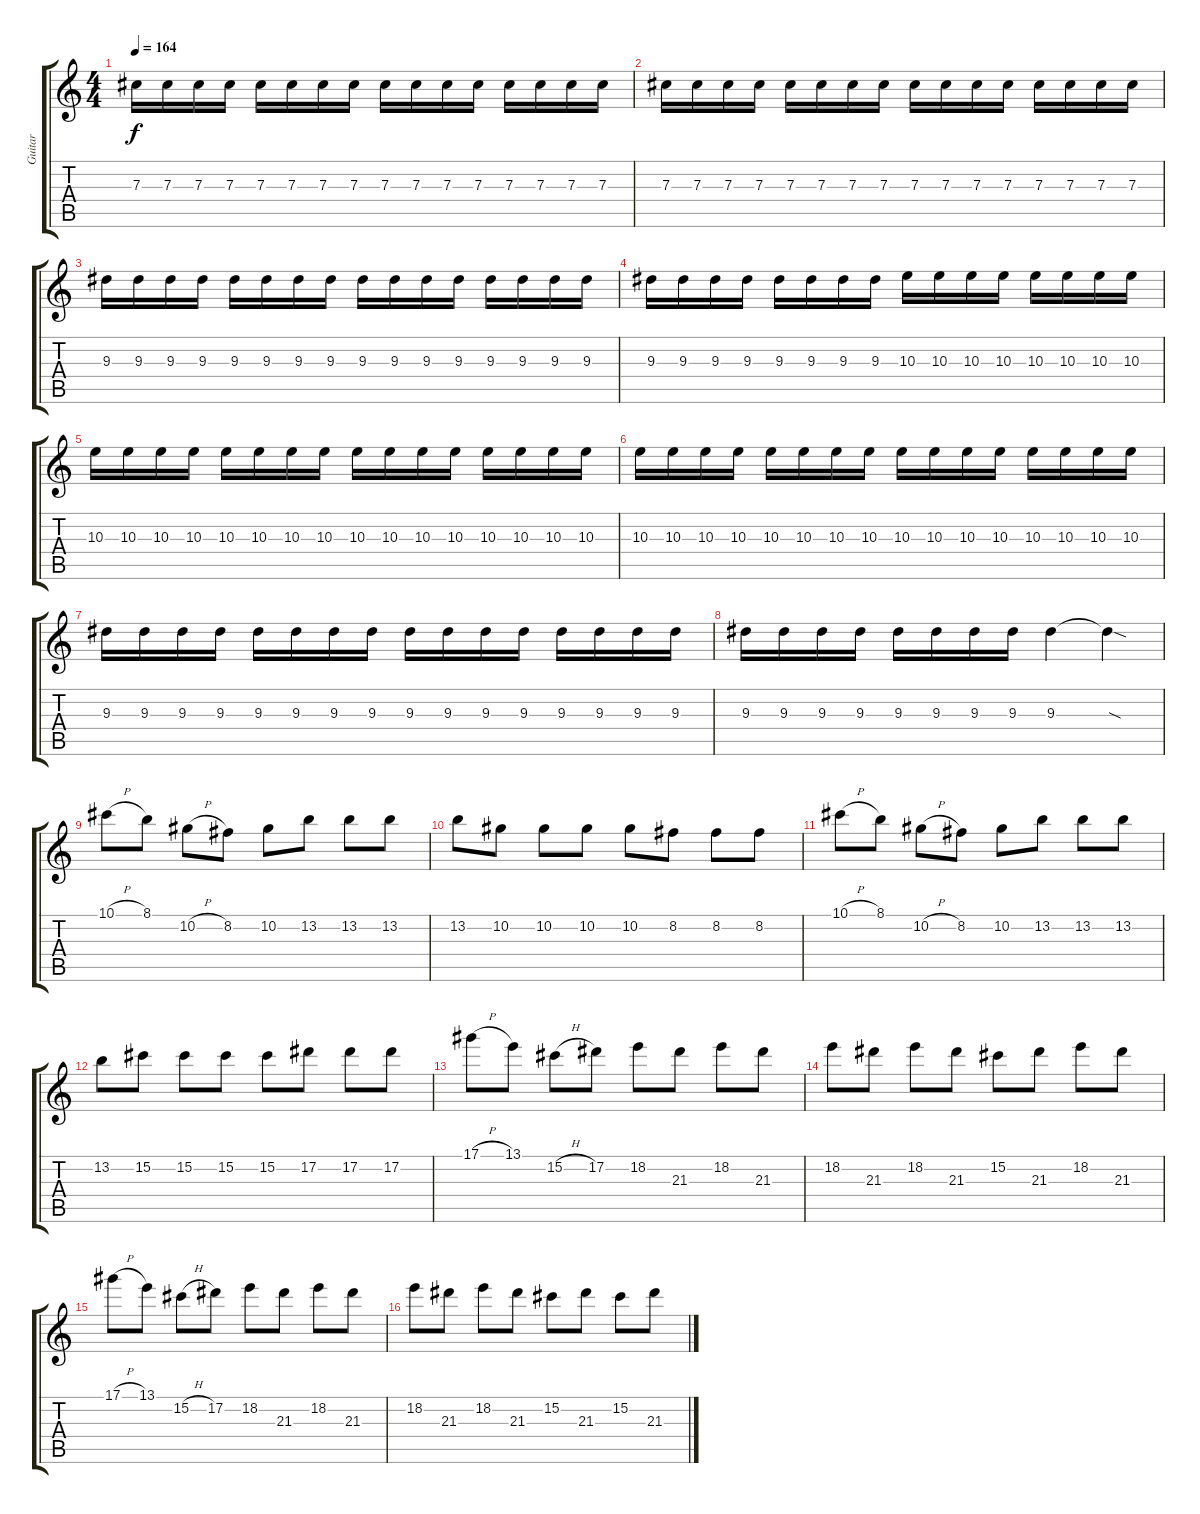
\track ("Guitar" "Guitar") {instrument distortionguitar}
\staff {score tabs}
\tuning (Eb4 Bb3 Gb3 Db3 Ab2 Db2) {hide}
\ts (4 4)
\tempo 164
\clef g2
\ks c
7.3.16{dy f volume 13} 7.3.16 7.3.16 7.3.16 7.3.16 7.3.16 7.3.16 7.3.16 7.3.16 7.3.16 7.3.16 7.3.16 7.3.16 7.3.16 7.3.16 7.3.16 |
7.3.16 7.3.16 7.3.16 7.3.16 7.3.16 7.3.16 7.3.16 7.3.16 7.3.16 7.3.16 7.3.16 7.3.16 7.3.16 7.3.16 7.3.16 7.3.16 |
9.3.16 9.3.16 9.3.16 9.3.16 9.3.16 9.3.16 9.3.16 9.3.16 9.3.16 9.3.16 9.3.16 9.3.16 9.3.16 9.3.16 9.3.16 9.3.16 |
9.3.16 9.3.16 9.3.16 9.3.16 9.3.16 9.3.16 9.3.16 9.3.16 10.3.16 10.3.16 10.3.16 10.3.16 10.3.16 10.3.16 10.3.16 10.3.16 |
10.3.16 10.3.16 10.3.16 10.3.16 10.3.16 10.3.16 10.3.16 10.3.16 10.3.16 10.3.16 10.3.16 10.3.16 10.3.16 10.3.16 10.3.16 10.3.16 |
10.3.16 10.3.16 10.3.16 10.3.16 10.3.16 10.3.16 10.3.16 10.3.16 10.3.16 10.3.16 10.3.16 10.3.16 10.3.16 10.3.16 10.3.16 10.3.16 |
9.3.16 9.3.16 9.3.16 9.3.16 9.3.16 9.3.16 9.3.16 9.3.16 9.3.16 9.3.16 9.3.16 9.3.16 9.3.16 9.3.16 9.3.16 9.3.16 |
9.3.16 9.3.16 9.3.16 9.3.16 9.3.16 9.3.16 9.3.16 9.3.16 9.3.4 9.3{sod t}.4 |
10.1{h}.8 8.1.8 10.2{h}.8 8.2.8 10.2.8 13.2.8 13.2.8 13.2.8 |
13.2.8 10.2.8 10.2.8 10.2.8 10.2.8 8.2.8 8.2.8 8.2.8 |
10.1{h}.8 8.1.8 10.2{h}.8 8.2.8 10.2.8 13.2.8 13.2.8 13.2.8 |
13.2.8 15.2.8 15.2.8 15.2.8 15.2.8 17.2.8 17.2.8 17.2.8 |
17.1{h}.8 13.1.8 15.2{h}.8 17.2.8 18.2.8 21.3.8 18.2.8 21.3.8 |
18.2.8 21.3.8 18.2.8 21.3.8 15.2.8 21.3.8 18.2.8 21.3.8 |
17.1{h}.8 13.1.8 15.2{h}.8 17.2.8 18.2.8 21.3.8 18.2.8 21.3.8 |
18.2.8 21.3.8 18.2.8 21.3.8 15.2.8 21.3.8 15.2.8 21.3.8
